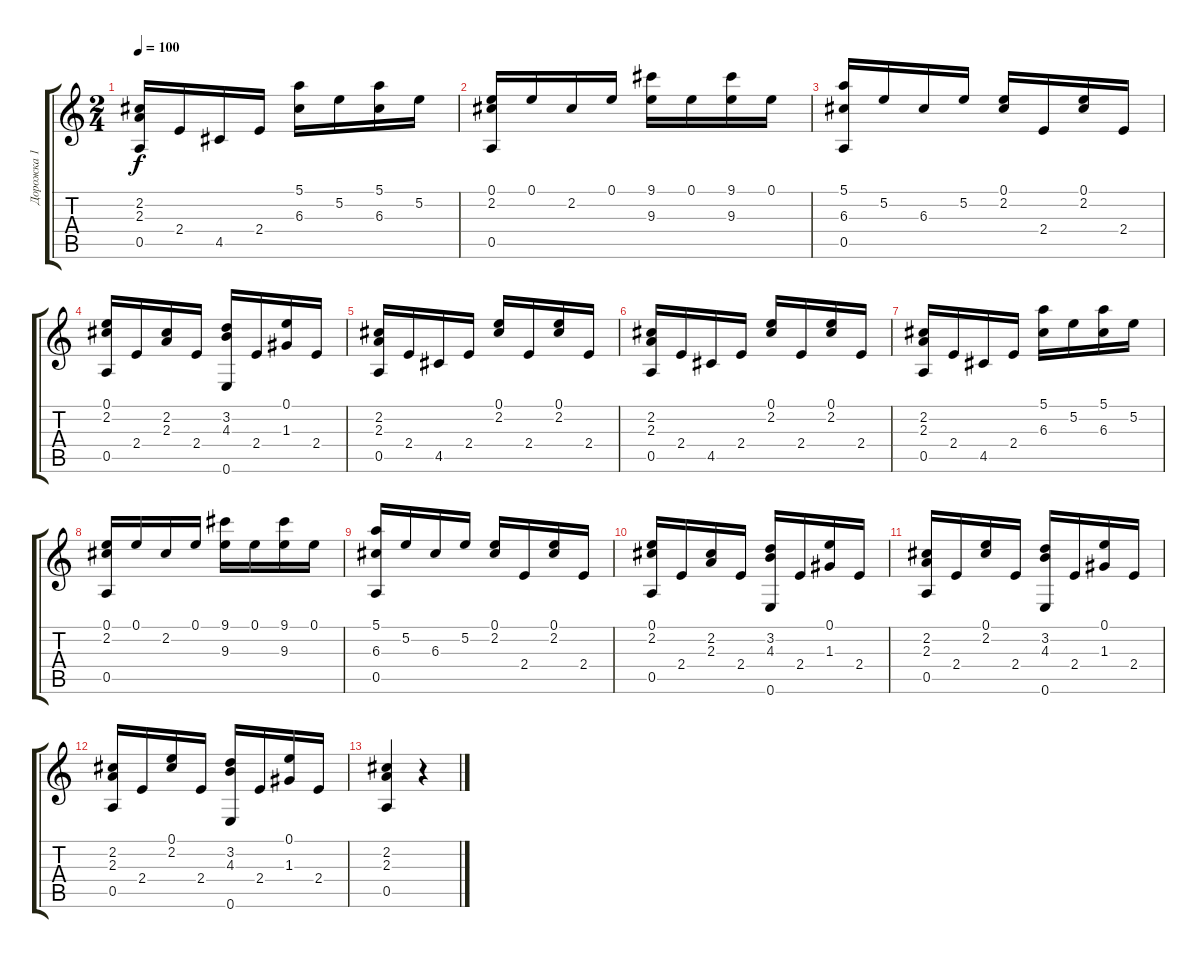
\track ("Дорожка 1" "Дорожка 1") {instrument acousticguitarnylon}
\staff {score tabs}
\tuning (E4 B3 G3 D3 A2 E2) {hide}
\ts (2 4)
\tempo 100
\clef g2
\ks c
(2.2 2.3 0.5).16{dy f} 2.4.16 4.5.16 2.4.16 (5.1 6.3).16 5.2.16 (5.1 6.3).16 5.2.16 |
(0.1 2.2 0.5).16 0.1.16 2.2.16 0.1.16 (9.1 9.3).16 0.1.16 (9.1 9.3).16 0.1.16 |
(5.1 6.3 0.5).16 5.2.16 6.3.16 5.2.16 (0.1 2.2).16 2.4.16 (0.1 2.2).16 2.4.16 |
(0.1 2.2 0.5).16 2.4.16 (2.2 2.3).16 2.4.16 (3.2 4.3 0.6).16 2.4.16 (0.1 1.3).16 2.4.16 |
(2.2 2.3 0.5).16 2.4.16 4.5.16 2.4.16 (0.1 2.2).16 2.4.16 (0.1 2.2).16 2.4.16 |
(2.2 2.3 0.5).16 2.4.16 4.5.16 2.4.16 (0.1 2.2).16 2.4.16 (0.1 2.2).16 2.4.16 |
(2.2 2.3 0.5).16 2.4.16 4.5.16 2.4.16 (5.1 6.3).16 5.2.16 (5.1 6.3).16 5.2.16 |
(0.1 2.2 0.5).16 0.1.16 2.2.16 0.1.16 (9.1 9.3).16 0.1.16 (9.1 9.3).16 0.1.16 |
(5.1 6.3 0.5).16 5.2.16 6.3.16 5.2.16 (0.1 2.2).16 2.4.16 (0.1 2.2).16 2.4.16 |
(0.1 2.2 0.5).16 2.4.16 (2.2 2.3).16 2.4.16 (3.2 4.3 0.6).16 2.4.16 (0.1 1.3).16 2.4.16 |
(2.2 2.3 0.5).16 2.4.16 (0.1 2.2).16 2.4.16 (3.2 4.3 0.6).16 2.4.16 (0.1 1.3).16 2.4.16 |
(2.2 2.3 0.5).16 2.4.16 (0.1 2.2).16 2.4.16 (3.2 4.3 0.6).16 2.4.16 (0.1 1.3).16 2.4.16 |
(2.2 2.3 0.5).4 r.4
